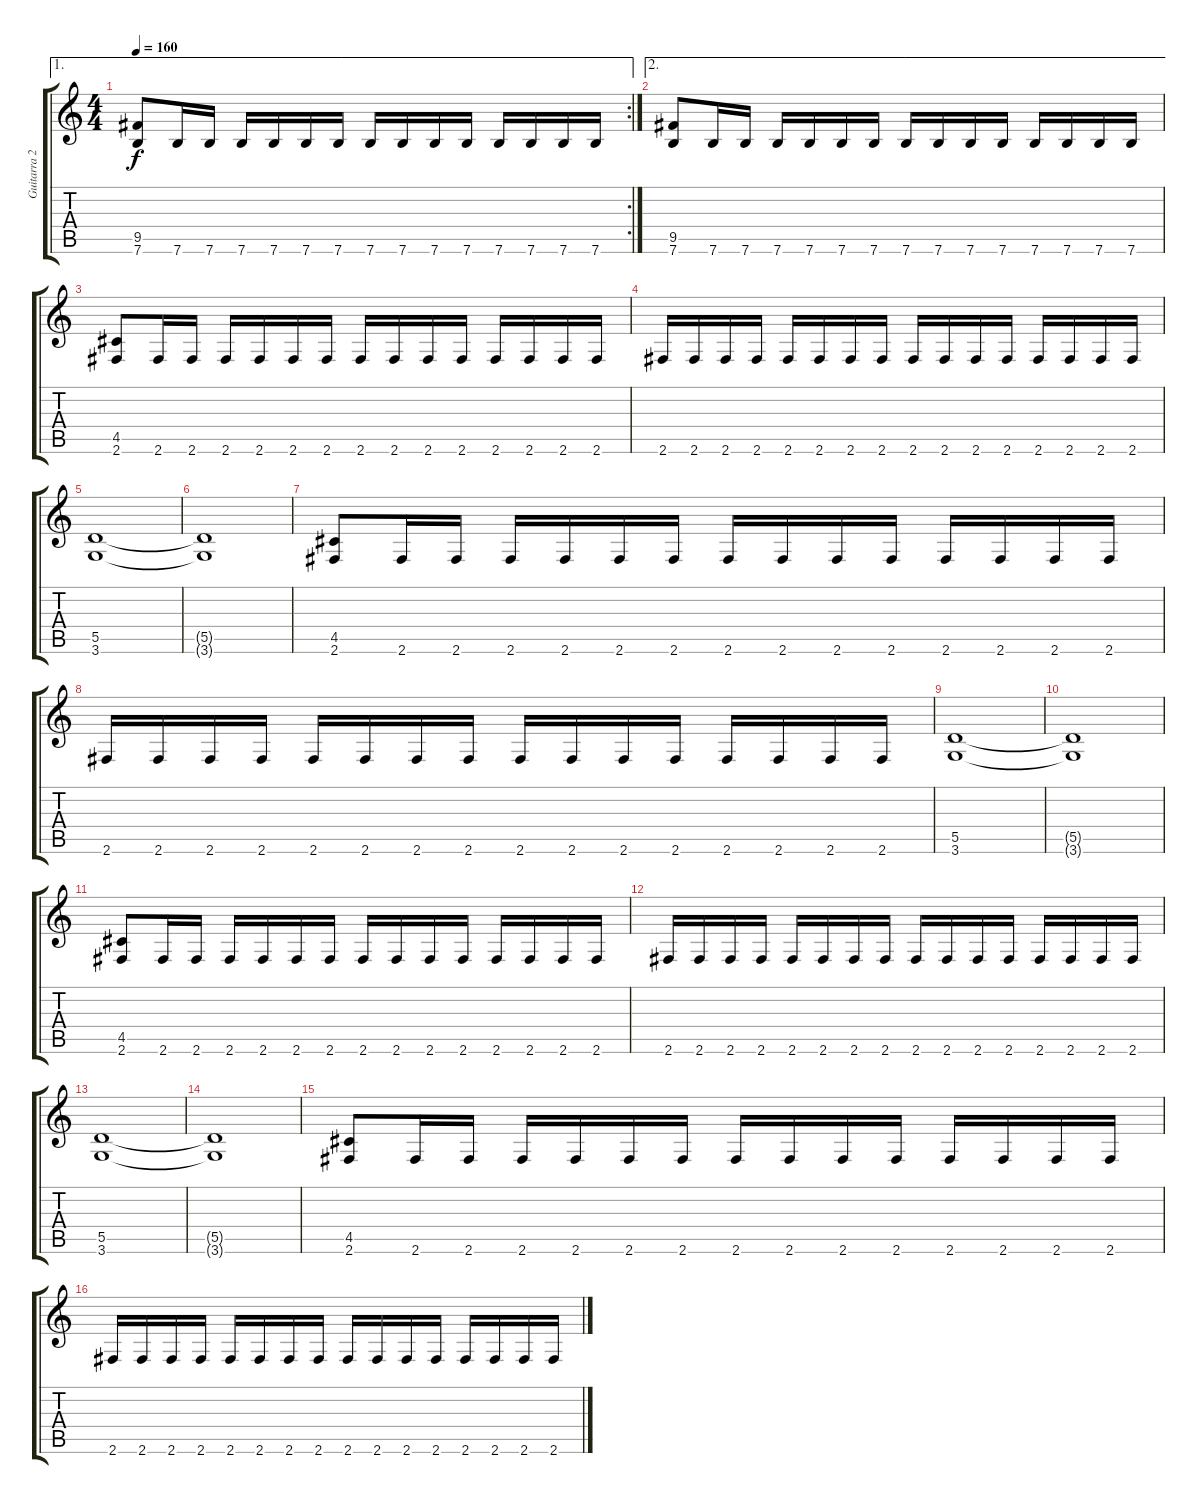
\track ("Guitarra 2" "Guitarra 2") {instrument distortionguitar}
\staff {score tabs}
\tuning (E4 B3 G3 D3 A2 E2) {hide}
\ae 1
\rc 2
\ts (4 4)
\tempo 160
\clef g2
\ks c
(9.5 7.6).8{dy f} 7.6.16 7.6.16 7.6.16 7.6.16 7.6.16 7.6.16 7.6.16 7.6.16 7.6.16 7.6.16 7.6.16 7.6.16 7.6.16 7.6.16 |
\ae 2
(9.5 7.6).8 7.6.16 7.6.16 7.6.16 7.6.16 7.6.16 7.6.16 7.6.16 7.6.16 7.6.16 7.6.16 7.6.16 7.6.16 7.6.16 7.6.16 |
(4.5 2.6).8 2.6.16 2.6.16 2.6.16 2.6.16 2.6.16 2.6.16 2.6.16 2.6.16 2.6.16 2.6.16 2.6.16 2.6.16 2.6.16 2.6.16 |
2.6.16 2.6.16 2.6.16 2.6.16 2.6.16 2.6.16 2.6.16 2.6.16 2.6.16 2.6.16 2.6.16 2.6.16 2.6.16 2.6.16 2.6.16 2.6.16 |
(5.5 3.6).1 |
(5.5{t} 3.6{t}).1 |
(4.5 2.6).8 2.6.16 2.6.16 2.6.16 2.6.16 2.6.16 2.6.16 2.6.16 2.6.16 2.6.16 2.6.16 2.6.16 2.6.16 2.6.16 2.6.16 |
2.6.16 2.6.16 2.6.16 2.6.16 2.6.16 2.6.16 2.6.16 2.6.16 2.6.16 2.6.16 2.6.16 2.6.16 2.6.16 2.6.16 2.6.16 2.6.16 |
(5.5 3.6).1 |
(5.5{t} 3.6{t}).1 |
(4.5 2.6).8 2.6.16 2.6.16 2.6.16 2.6.16 2.6.16 2.6.16 2.6.16 2.6.16 2.6.16 2.6.16 2.6.16 2.6.16 2.6.16 2.6.16 |
2.6.16 2.6.16 2.6.16 2.6.16 2.6.16 2.6.16 2.6.16 2.6.16 2.6.16 2.6.16 2.6.16 2.6.16 2.6.16 2.6.16 2.6.16 2.6.16 |
(5.5 3.6).1 |
(5.5{t} 3.6{t}).1 |
(4.5 2.6).8 2.6.16 2.6.16 2.6.16 2.6.16 2.6.16 2.6.16 2.6.16 2.6.16 2.6.16 2.6.16 2.6.16 2.6.16 2.6.16 2.6.16 |
2.6.16 2.6.16 2.6.16 2.6.16 2.6.16 2.6.16 2.6.16 2.6.16 2.6.16 2.6.16 2.6.16 2.6.16 2.6.16 2.6.16 2.6.16 2.6.16
